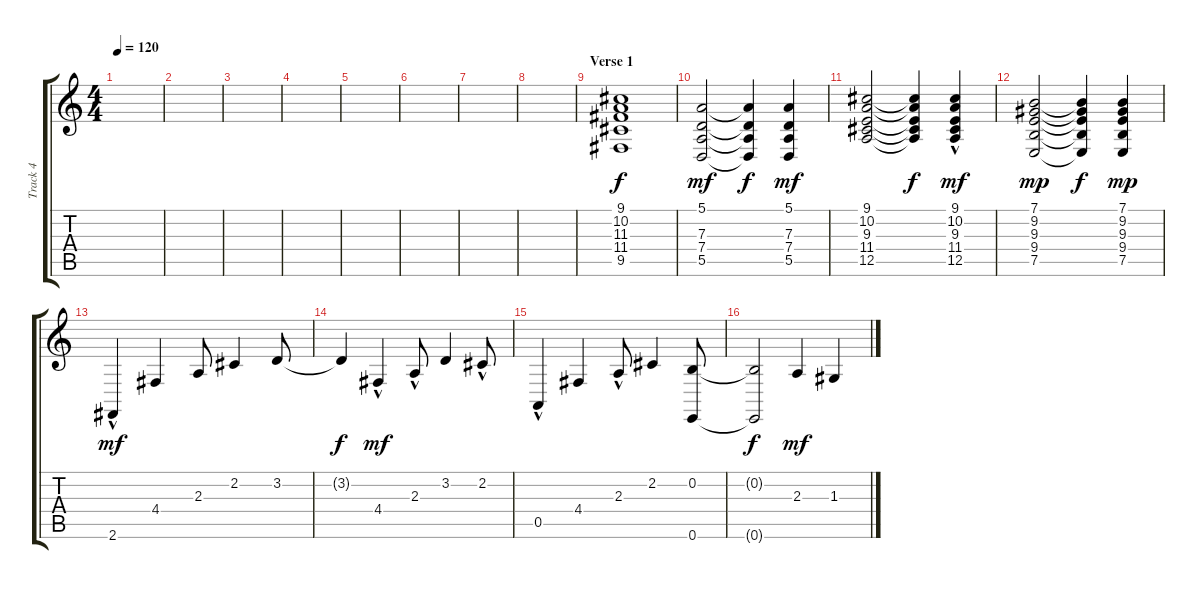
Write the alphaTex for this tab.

\track ("Track 4" "Track 4") {instrument brightacousticpiano}
\staff {score tabs}
\tuning (E4 B3 G3 D3 A2 E2) {hide}
\ts (4 4)
\tempo 120
\clef g2
\ks c
|
|
|
|
|
|
|
|
\section ("" "Verse 1")
(9.1 10.2 11.3 11.4 9.5).1 |
(5.1 7.3 7.4 5.5).2{dy mf} (5.1{t} 7.3{t} 7.4{t} 5.5{t}).4{dy f} (5.1 7.3 7.4 5.5).4{dy mf} |
(9.1 10.2 9.3 11.4 12.5).2 (9.1{t} 10.2{t} 9.3{t} 11.4{t} 12.5{t}).4{dy f} (9.1{hac} 10.2{hac} 9.3{hac} 11.4 12.5{hac}).4{dy mf} |
(7.1 9.2 9.3 9.4 7.5).2{dy mp} (7.1{t} 9.2{t} 9.3{t} 9.4{t} 7.5{t}).4{dy f} (7.1 9.2 9.3 9.4 7.5).4{dy mp} |
2.6{hac}.4{dy mf} 4.4.4 2.3.8 2.2.4 3.2.8 |
3.2{t}.4{dy f} 4.4{hac}.4{dy mf} 2.3{hac}.8 3.2.4 2.2{hac}.8 |
0.5{hac}.4 4.4.4 2.3{hac}.8 2.2.4 (0.2 0.6).8 |
(0.2{t} 0.6{t}).2{dy f} 2.3.4{dy mf} 1.3.4
